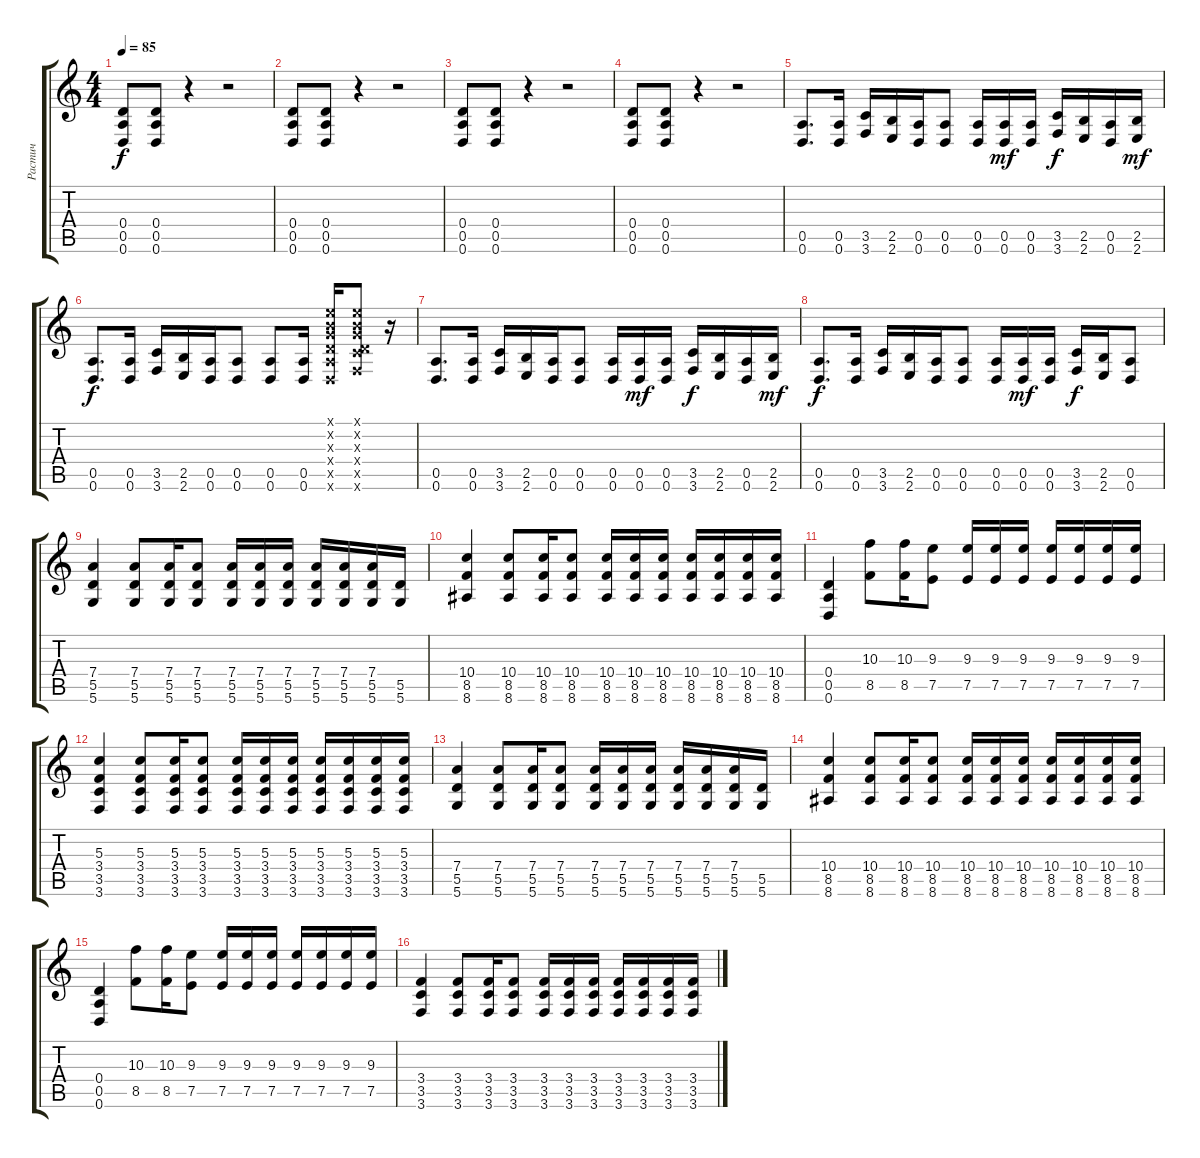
\track ("Растич" "Растич") {instrument distortionguitar}
\staff {score tabs}
\tuning (E4 B3 G3 D3 A2 D2) {hide}
\ts (4 4)
\tempo 85
\clef g2
\ks c
(0.4 0.5 0.6).8{dy f} (0.4 0.5 0.6).8 r.4 r.2 |
(0.4 0.5 0.6).8 (0.4 0.5 0.6).8 r.4 r.2 |
(0.4 0.5 0.6).8 (0.4 0.5 0.6).8 r.4 r.2 |
(0.4 0.5 0.6).8 (0.4 0.5 0.6).8 r.4 r.2 |
(0.5 0.6).8{d} (0.5 0.6).16 (3.5 3.6).16 (2.5 2.6).16 (0.5 0.6).16 (0.5 0.6).8 (0.5 0.6).16 (0.5 0.6).16{dy mf} (0.5 0.6).16 (3.5 3.6).16{dy f} (2.5 2.6).16 (0.5 0.6).16 (2.5 2.6).16{dy mf} |
(0.5 0.6).8{d dy f} (0.5 0.6).16 (3.5 3.6).16 (2.5 2.6).16 (0.5 0.6).16 (0.5 0.6).8 (0.5 0.6).8 (0.5 0.6).16 (0.1{x} 0.2{x} 0.3{x} 0.4{x} 0.5{x} 0.6{x}).16 (0.1{x} 0.2{x} 0.3{x} 0.4{x} 3.5{x} 3.6{x}).8 r.16 |
(0.5 0.6).8{d} (0.5 0.6).16 (3.5 3.6).16 (2.5 2.6).16 (0.5 0.6).16 (0.5 0.6).8 (0.5 0.6).16 (0.5 0.6).16{dy mf} (0.5 0.6).16 (3.5 3.6).16{dy f} (2.5 2.6).16 (0.5 0.6).16 (2.5 2.6).16{dy mf} |
(0.5 0.6).8{d dy f} (0.5 0.6).16 (3.5 3.6).16 (2.5 2.6).16 (0.5 0.6).16 (0.5 0.6).8 (0.5 0.6).16 (0.5 0.6).16{dy mf} (0.5 0.6).16 (3.5 3.6).16{dy f} (2.5 2.6).16 (0.5 0.6).8 |
(7.4 5.5 5.6).4 (7.4 5.5 5.6).8 (7.4 5.5 5.6).16 (7.4 5.5 5.6).8 (7.4 5.5 5.6).16 (7.4 5.5 5.6).16 (7.4 5.5 5.6).16 (7.4 5.5 5.6).16 (7.4 5.5 5.6).16 (7.4 5.5 5.6).16 (5.5 5.6).16 |
(10.4 8.5 8.6).4 (10.4 8.5 8.6).8 (10.4 8.5 8.6).16 (10.4 8.5 8.6).8 (10.4 8.5 8.6).16 (10.4 8.5 8.6).16 (10.4 8.5 8.6).16 (10.4 8.5 8.6).16 (10.4 8.5 8.6).16 (10.4 8.5 8.6).16 (10.4 8.5 8.6).16 |
(0.4 0.5 0.6).4 (10.3 8.5).8 (10.3 8.5).16 (9.3 7.5).8 (9.3 7.5).16 (9.3 7.5).16 (9.3 7.5).16 (9.3 7.5).16 (9.3 7.5).16 (9.3 7.5).16 (9.3 7.5).16 |
(5.3 3.4 3.5 3.6).4 (5.3 3.4 3.5 3.6).8 (5.3 3.4 3.5 3.6).16 (5.3 3.4 3.5 3.6).8 (5.3 3.4 3.5 3.6).16 (5.3 3.4 3.5 3.6).16 (5.3 3.4 3.5 3.6).16 (5.3 3.4 3.5 3.6).16 (5.3 3.4 3.5 3.6).16 (5.3 3.4 3.5 3.6).16 (5.3 3.4 3.5 3.6).16 |
(7.4 5.5 5.6).4 (7.4 5.5 5.6).8 (7.4 5.5 5.6).16 (7.4 5.5 5.6).8 (7.4 5.5 5.6).16 (7.4 5.5 5.6).16 (7.4 5.5 5.6).16 (7.4 5.5 5.6).16 (7.4 5.5 5.6).16 (7.4 5.5 5.6).16 (5.5 5.6).16 |
(10.4 8.5 8.6).4 (10.4 8.5 8.6).8 (10.4 8.5 8.6).16 (10.4 8.5 8.6).8 (10.4 8.5 8.6).16 (10.4 8.5 8.6).16 (10.4 8.5 8.6).16 (10.4 8.5 8.6).16 (10.4 8.5 8.6).16 (10.4 8.5 8.6).16 (10.4 8.5 8.6).16 |
(0.4 0.5 0.6).4 (10.3 8.5).8 (10.3 8.5).16 (9.3 7.5).8 (9.3 7.5).16 (9.3 7.5).16 (9.3 7.5).16 (9.3 7.5).16 (9.3 7.5).16 (9.3 7.5).16 (9.3 7.5).16 |
(3.4 3.5 3.6).4 (3.4 3.5 3.6).8 (3.4 3.5 3.6).16 (3.4 3.5 3.6).8 (3.4 3.5 3.6).16 (3.4 3.5 3.6).16 (3.4 3.5 3.6).16 (3.4 3.5 3.6).16 (3.4 3.5 3.6).16 (3.4 3.5 3.6).16 (3.4 3.5 3.6).16
